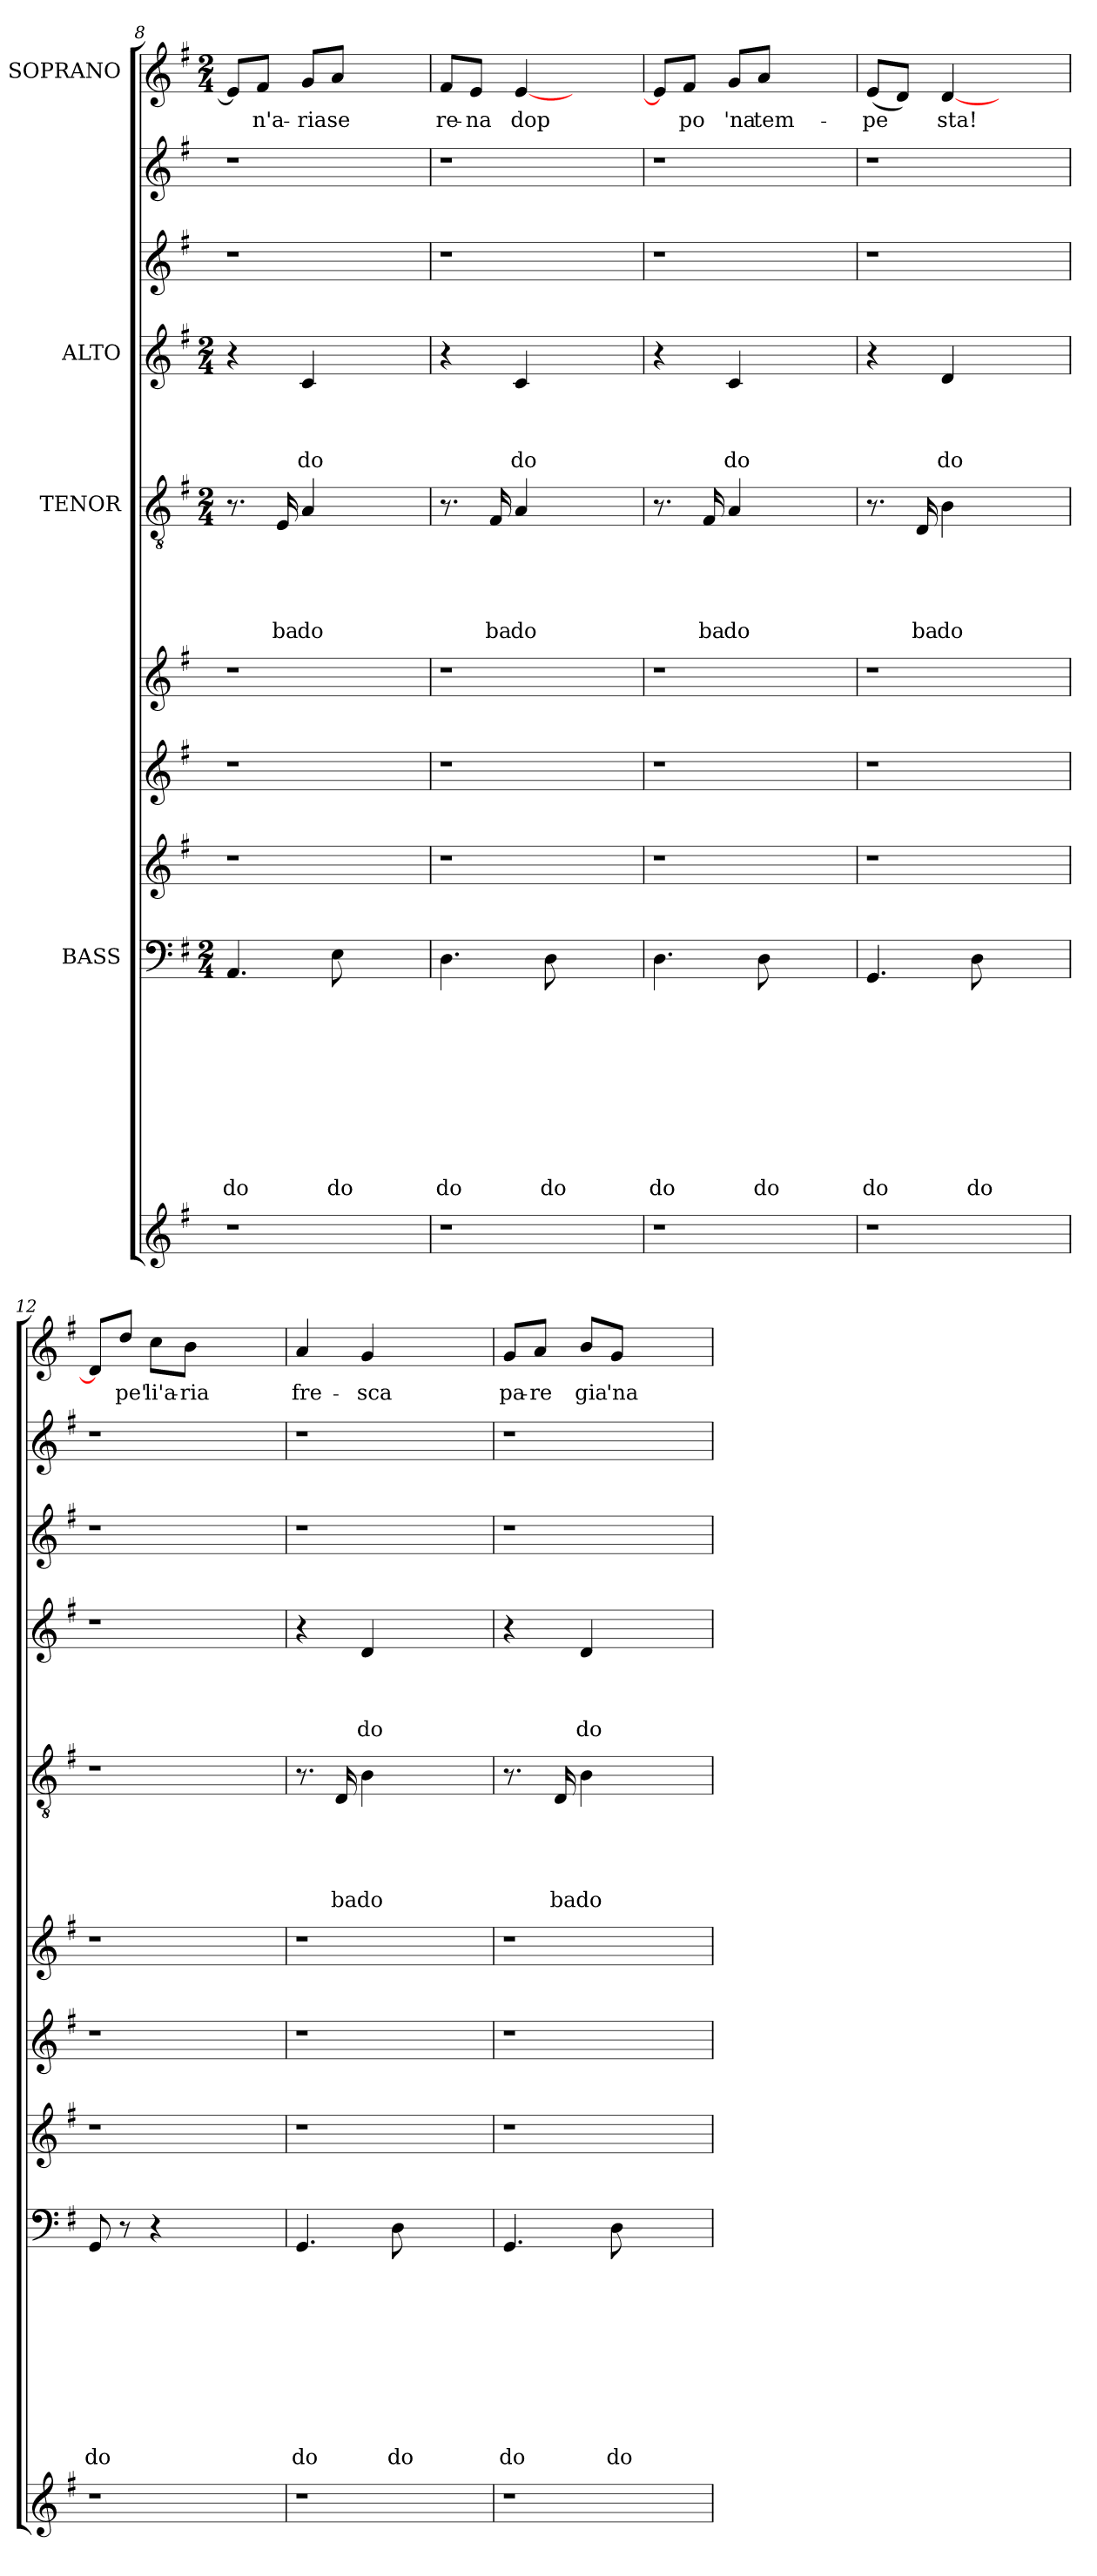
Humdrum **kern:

**kern	**kern	**text	**text	**text	**text	**text	**text	**text	**text	**text	**text	**kern	**kern	**kern	**kern	**text	**text	**text	**text	**text	**kern	**text	**text	**text	**text	**kern	**kern	**kern	**text
*part10	*part9	*part9	*part9	*part9	*part9	*part9	*part9	*part9	*part9	*part9	*part9	*part8	*part7	*part6	*part5	*part5	*part5	*part5	*part5	*part5	*part4	*part4	*part4	*part4	*part4	*part3	*part2	*part1	*part1
*staff10	*staff9	*staff9	*staff9	*staff9	*staff9	*staff9	*staff9	*staff9	*staff9	*staff9	*staff9	*staff8	*staff7	*staff6	*staff5	*staff5	*staff5	*staff5	*staff5	*staff5	*staff4	*staff4	*staff4	*staff4	*staff4	*staff3	*staff2	*staff1	*staff1
*	*I"BASS	*	*	*	*	*	*	*	*	*	*	*	*	*	*I"TENOR	*	*	*	*	*	*I"ALTO	*	*	*	*	*	*	*I"SOPRANO	*
*clefG2	*clefF4	*	*	*	*	*	*	*	*	*	*	*clefG2	*clefG2	*clefG2	*clefGv2	*	*	*	*	*	*clefG2	*	*	*	*	*clefG2	*clefG2	*clefG2	*
*k[f#]	*k[f#]	*	*	*	*	*	*	*	*	*	*	*k[f#]	*k[f#]	*k[f#]	*k[f#]	*	*	*	*	*	*k[f#]	*	*	*	*	*k[f#]	*k[f#]	*k[f#]	*
*G:	*G:	*	*	*	*	*	*	*	*	*	*	*G:	*G:	*G:	*G:	*	*	*	*	*	*G:	*	*	*	*	*G:	*G:	*G:	*
*	*M2/4	*	*	*	*	*	*	*	*	*	*	*	*	*	*M2/4	*	*	*	*	*	*M2/4	*	*	*	*	*	*	*M2/4	*
=8	=8	=8	=8	=8	=8	=8	=8	=8	=8	=8	=8	=8	=8	=8	=8	=8	=8	=8	=8	=8	=8	=8	=8	=8	=8	=8	=8	=8	=8
!	!	!	!	!	!	!	!	!	!	!	!LO:LY:b	!	!	!	!	!	!	!	!	!	!	!	!	!	!	!	!	!	!
1r	4.AA/	.	.	.	.	.	.	.	.	.	do	1r	1r	1r	8.r	.	.	.	.	.	4r	.	.	.	.	1r	1r	8e/L]	.
!	!	!	!	!	!	!	!	!	!	!	!	!	!	!	!	!	!	!	!	!	!	!	!	!	!	!	!	!	!LO:LY:b
.	.	.	.	.	.	.	.	.	.	.	.	.	.	.	.	.	.	.	.	.	.	.	.	.	.	.	.	8f#/J	n'a-
!	!	!	!	!	!	!	!	!	!	!	!	!	!	!	!	!	!	!	!	!LO:LY:b	!	!	!	!	!	!	!	!	!
.	.	.	.	.	.	.	.	.	.	.	.	.	.	.	16E/	.	.	.	.	ba	.	.	.	.	.	.	.	.	.
!	!	!	!	!	!	!	!	!	!	!	!	!	!	!	!	!	!	!	!	!LO:LY:b	!	!	!	!	!LO:LY:b	!	!	!	!LO:LY:b
.	.	.	.	.	.	.	.	.	.	.	.	.	.	.	4A/	.	.	.	.	do	4c/	.	.	.	do	.	.	8g/L	-ria
!	!	!	!	!	!	!	!	!	!	!	!LO:LY:b	!	!	!	!	!	!	!	!	!	!	!	!	!	!	!	!	!	!LO:LY:b
.	8E\	.	.	.	.	.	.	.	.	.	do	.	.	.	.	.	.	.	.	.	.	.	.	.	.	.	.	8a/J	se
.	2ryy	.	.	.	.	.	.	.	.	.	.	.	.	.	2ryy	.	.	.	.	.	2ryy	.	.	.	.	.	.	2ryy	.
!!LO:LB:g=z
=9	=9	=9	=9	=9	=9	=9	=9	=9	=9	=9	=9	=9	=9	=9	=9	=9	=9	=9	=9	=9	=9	=9	=9	=9	=9	=9	=9	=9	=9
!	!	!	!	!	!	!	!	!	!	!	!LO:LY:b	!	!	!	!	!	!	!	!	!	!	!	!	!	!	!	!	!	!LO:LY:b
1r	4.D\	.	.	.	.	.	.	.	.	.	do	1r	1r	1r	8.r	.	.	.	.	.	4r	.	.	.	.	1r	1r	8f#/L	re-
!	!	!	!	!	!	!	!	!	!	!	!	!	!	!	!	!	!	!	!	!	!	!	!	!	!	!	!	!	!LO:LY:b:rj
.	.	.	.	.	.	.	.	.	.	.	.	.	.	.	.	.	.	.	.	.	.	.	.	.	.	.	.	8e/J	-na
!	!	!	!	!	!	!	!	!	!	!	!	!	!	!	!	!	!	!	!	!LO:LY:b	!	!	!	!	!	!	!	!	!
.	.	.	.	.	.	.	.	.	.	.	.	.	.	.	16F#/	.	.	.	.	ba	.	.	.	.	.	.	.	.	.
!	!	!	!	!	!	!	!	!	!	!	!	!	!	!	!	!	!	!	!	!LO:LY:b	!	!	!	!	!LO:LY:b	!	!	!	!LO:LY:b
.	.	.	.	.	.	.	.	.	.	.	.	.	.	.	4A/	.	.	.	.	do	4c/	.	.	.	do	.	.	[<4e/	dop
!	!	!	!	!	!	!	!	!	!	!	!LO:LY:b	!	!	!	!	!	!	!	!	!	!	!	!	!	!	!	!	!	!
.	8D\	.	.	.	.	.	.	.	.	.	do	.	.	.	.	.	.	.	.	.	.	.	.	.	.	.	.	.	.
.	2ryy	.	.	.	.	.	.	.	.	.	.	.	.	.	2ryy	.	.	.	.	.	2ryy	.	.	.	.	.	.	2ryy	.
=10	=10	=10	=10	=10	=10	=10	=10	=10	=10	=10	=10	=10	=10	=10	=10	=10	=10	=10	=10	=10	=10	=10	=10	=10	=10	=10	=10	=10	=10
!	!	!	!	!	!	!	!	!	!	!	!LO:LY:b	!	!	!	!	!	!	!	!	!	!	!	!	!	!	!	!	!	!
1r	4.D\	.	.	.	.	.	.	.	.	.	do	1r	1r	1r	8.r	.	.	.	.	.	4r	.	.	.	.	1r	1r	8e/L]	.
!	!	!	!	!	!	!	!	!	!	!	!	!	!	!	!	!	!	!	!	!	!	!	!	!	!	!	!	!	!LO:LY:b
.	.	.	.	.	.	.	.	.	.	.	.	.	.	.	.	.	.	.	.	.	.	.	.	.	.	.	.	8f#/J	po
!	!	!	!	!	!	!	!	!	!	!	!	!	!	!	!	!	!	!	!	!LO:LY:b	!	!	!	!	!	!	!	!	!
.	.	.	.	.	.	.	.	.	.	.	.	.	.	.	16F#/	.	.	.	.	ba	.	.	.	.	.	.	.	.	.
!	!	!	!	!	!	!	!	!	!	!	!	!	!	!	!	!	!	!	!	!LO:LY:b	!	!	!	!	!LO:LY:b	!	!	!	!LO:LY:b
.	.	.	.	.	.	.	.	.	.	.	.	.	.	.	4A/	.	.	.	.	do	4c/	.	.	.	do	.	.	8g/L	'na
!	!	!	!	!	!	!	!	!	!	!	!LO:LY:b	!	!	!	!	!	!	!	!	!	!	!	!	!	!	!	!	!	!LO:LY:b
.	8D\	.	.	.	.	.	.	.	.	.	do	.	.	.	.	.	.	.	.	.	.	.	.	.	.	.	.	8a/J	tem-
.	2ryy	.	.	.	.	.	.	.	.	.	.	.	.	.	2ryy	.	.	.	.	.	2ryy	.	.	.	.	.	.	2ryy	.
=11	=11	=11	=11	=11	=11	=11	=11	=11	=11	=11	=11	=11	=11	=11	=11	=11	=11	=11	=11	=11	=11	=11	=11	=11	=11	=11	=11	=11	=11
!	!	!	!	!	!	!	!	!	!	!	!LO:LY:b	!	!	!	!	!	!	!	!	!	!	!	!	!	!	!	!	!	!LO:LY:b
1r	4.GG/	.	.	.	.	.	.	.	.	.	do	1r	1r	1r	8.r	.	.	.	.	.	4r	.	.	.	.	1r	1r	(<8e/L	-pe
.	.	.	.	.	.	.	.	.	.	.	.	.	.	.	.	.	.	.	.	.	.	.	.	.	.	.	.	8d/J)	.
!	!	!	!	!	!	!	!	!	!	!	!	!	!	!	!	!	!	!	!	!LO:LY:b	!	!	!	!	!	!	!	!	!
.	.	.	.	.	.	.	.	.	.	.	.	.	.	.	16D/	.	.	.	.	ba	.	.	.	.	.	.	.	.	.
!	!	!	!	!	!	!	!	!	!	!	!	!	!	!	!	!	!	!	!	!LO:LY:b	!	!	!	!	!LO:LY:b	!	!	!	!LO:LY:b
.	.	.	.	.	.	.	.	.	.	.	.	.	.	.	4B\	.	.	.	.	do	4d/	.	.	.	do	.	.	[<4d/	sta!
!	!	!	!	!	!	!	!	!	!	!	!LO:LY:b	!	!	!	!	!	!	!	!	!	!	!	!	!	!	!	!	!	!
.	8D\	.	.	.	.	.	.	.	.	.	do	.	.	.	.	.	.	.	.	.	.	.	.	.	.	.	.	.	.
.	2ryy	.	.	.	.	.	.	.	.	.	.	.	.	.	2ryy	.	.	.	.	.	2ryy	.	.	.	.	.	.	2ryy	.
=12	=12	=12	=12	=12	=12	=12	=12	=12	=12	=12	=12	=12	=12	=12	=12	=12	=12	=12	=12	=12	=12	=12	=12	=12	=12	=12	=12	=12	=12
!	!	!	!	!	!	!	!	!	!	!	!LO:LY:b	!	!	!	!LO:N:vis=1	!	!	!	!	!	!LO:N:vis=1	!	!	!	!	!	!	!	!
1r	8GG/	.	.	.	.	.	.	.	.	.	do	1r	1r	1r	2r	.	.	.	.	.	2r	.	.	.	.	1r	1r	8d/L]	.
!	!	!	!	!	!	!	!	!	!	!	!	!	!	!	!	!	!	!	!	!	!	!	!	!	!	!	!	!	!LO:LY:b
.	8r	.	.	.	.	.	.	.	.	.	.	.	.	.	.	.	.	.	.	.	.	.	.	.	.	.	.	8dd/J	pe'
!	!	!	!	!	!	!	!	!	!	!	!	!	!	!	!	!	!	!	!	!	!	!	!	!	!	!	!	!	!LO:LY:b
.	4r	.	.	.	.	.	.	.	.	.	.	.	.	.	.	.	.	.	.	.	.	.	.	.	.	.	.	8cc\L	li'a-
!	!	!	!	!	!	!	!	!	!	!	!	!	!	!	!	!	!	!	!	!	!	!	!	!	!	!	!	!	!LO:LY:b:rj
.	.	.	.	.	.	.	.	.	.	.	.	.	.	.	.	.	.	.	.	.	.	.	.	.	.	.	.	8b\J	-ria
.	2ryy	.	.	.	.	.	.	.	.	.	.	.	.	.	2ryy	.	.	.	.	.	2ryy	.	.	.	.	.	.	2ryy	.
=13	=13	=13	=13	=13	=13	=13	=13	=13	=13	=13	=13	=13	=13	=13	=13	=13	=13	=13	=13	=13	=13	=13	=13	=13	=13	=13	=13	=13	=13
!	!	!	!	!	!	!	!	!	!	!	!LO:LY:b	!	!	!	!	!	!	!	!	!	!	!	!	!	!	!	!	!	!LO:LY:b
1r	4.GG/	.	.	.	.	.	.	.	.	.	do	1r	1r	1r	8.r	.	.	.	.	.	4r	.	.	.	.	1r	1r	4a/	fre-
!	!	!	!	!	!	!	!	!	!	!	!	!	!	!	!	!	!	!	!	!LO:LY:b	!	!	!	!	!	!	!	!	!
.	.	.	.	.	.	.	.	.	.	.	.	.	.	.	16D/	.	.	.	.	ba	.	.	.	.	.	.	.	.	.
!	!	!	!	!	!	!	!	!	!	!	!	!	!	!	!	!	!	!	!	!LO:LY:b	!	!	!	!	!LO:LY:b	!	!	!	!LO:LY:b
.	.	.	.	.	.	.	.	.	.	.	.	.	.	.	4B\	.	.	.	.	do	4d/	.	.	.	do	.	.	4g/	-sca
!	!	!	!	!	!	!	!	!	!	!	!LO:LY:b	!	!	!	!	!	!	!	!	!	!	!	!	!	!	!	!	!	!
.	8D\	.	.	.	.	.	.	.	.	.	do	.	.	.	.	.	.	.	.	.	.	.	.	.	.	.	.	.	.
.	2ryy	.	.	.	.	.	.	.	.	.	.	.	.	.	2ryy	.	.	.	.	.	2ryy	.	.	.	.	.	.	2ryy	.
=14	=14	=14	=14	=14	=14	=14	=14	=14	=14	=14	=14	=14	=14	=14	=14	=14	=14	=14	=14	=14	=14	=14	=14	=14	=14	=14	=14	=14	=14
!	!	!	!	!	!	!	!	!	!	!	!LO:LY:b	!	!	!	!	!	!	!	!	!	!	!	!	!	!	!	!	!	!LO:LY:b
1r	4.GG/	.	.	.	.	.	.	.	.	.	do	1r	1r	1r	8.r	.	.	.	.	.	4r	.	.	.	.	1r	1r	8g/L	pa-
!	!	!	!	!	!	!	!	!	!	!	!	!	!	!	!	!	!	!	!	!	!	!	!	!	!	!	!	!	!LO:LY:b:rj
.	.	.	.	.	.	.	.	.	.	.	.	.	.	.	.	.	.	.	.	.	.	.	.	.	.	.	.	8a/J	-re
!	!	!	!	!	!	!	!	!	!	!	!	!	!	!	!	!	!	!	!	!LO:LY:b	!	!	!	!	!	!	!	!	!
.	.	.	.	.	.	.	.	.	.	.	.	.	.	.	16D/	.	.	.	.	ba	.	.	.	.	.	.	.	.	.
!	!	!	!	!	!	!	!	!	!	!	!	!	!	!	!	!	!	!	!	!LO:LY:b	!	!	!	!	!LO:LY:b	!	!	!	!LO:LY:b
.	.	.	.	.	.	.	.	.	.	.	.	.	.	.	4B\	.	.	.	.	do	4d/	.	.	.	do	.	.	8b/L	gia
!	!	!	!	!	!	!	!	!	!	!	!LO:LY:b	!	!	!	!	!	!	!	!	!	!	!	!	!	!	!	!	!	!LO:LY:b
.	8D\	.	.	.	.	.	.	.	.	.	do	.	.	.	.	.	.	.	.	.	.	.	.	.	.	.	.	8g/J	'na
.	2ryy	.	.	.	.	.	.	.	.	.	.	.	.	.	2ryy	.	.	.	.	.	2ryy	.	.	.	.	.	.	2ryy	.
=	=	=	=	=	=	=	=	=	=	=	=	=	=	=	=	=	=	=	=	=	=	=	=	=	=	=	=	=	=
*-	*-	*-	*-	*-	*-	*-	*-	*-	*-	*-	*-	*-	*-	*-	*-	*-	*-	*-	*-	*-	*-	*-	*-	*-	*-	*-	*-	*-	*-
